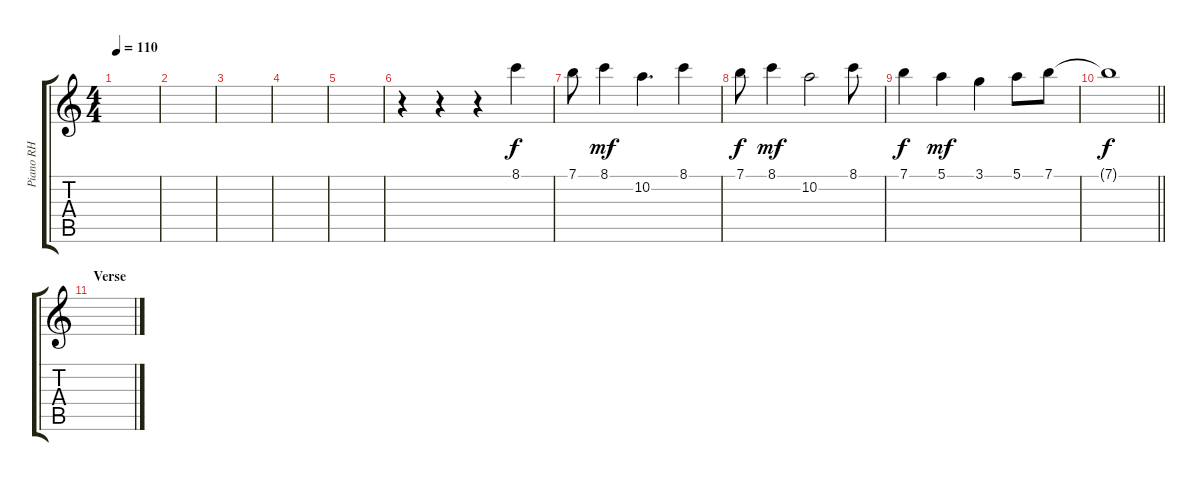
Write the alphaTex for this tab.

\track ("Piano RH" "Piano RH") {instrument acousticgrandpiano}
\staff {score tabs}
\tuning (E5 B4 G4 D4 A3 E3) {hide}
\ts (4 4)
\tempo 110
\clef g2
\ks c
|
|
|
|
|
r.4 r.4 r.4 8.1.4 |
7.1.8 8.1.4{dy mf} 10.2.4{d} 8.1.4 |
7.1.8{dy f} 8.1.4{dy mf} 10.2.2 8.1.8 |
7.1.4{dy f} 5.1.4{dy mf} 3.1.4 5.1.8 7.1.8 |
\barLineRight lightlight
7.1{t}.1{dy f} |
\section ("" "Verse")
